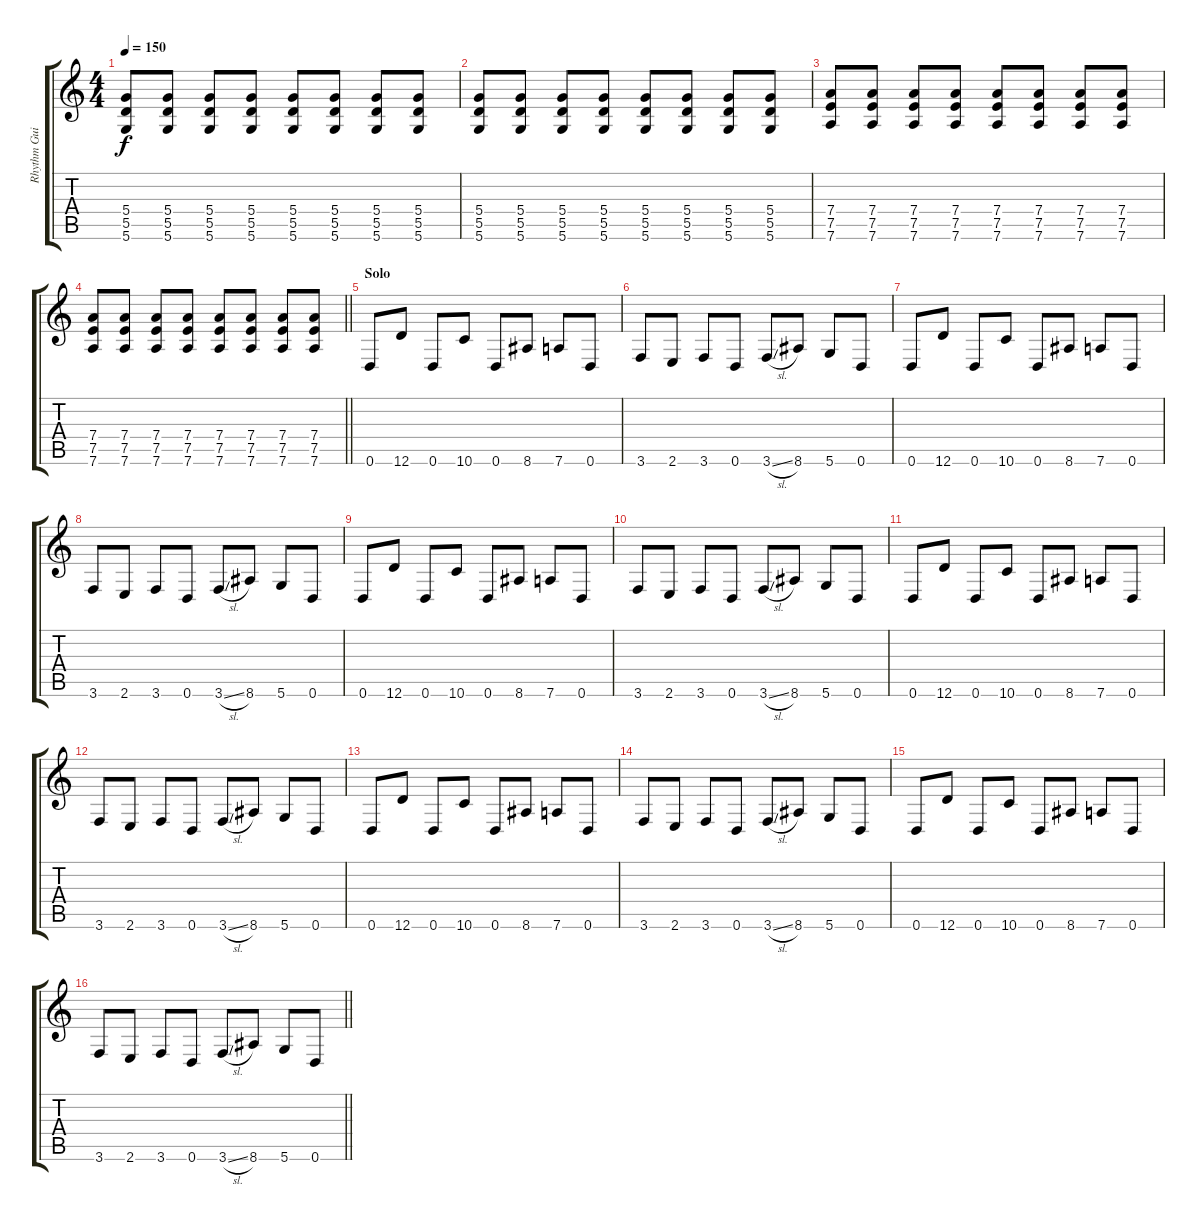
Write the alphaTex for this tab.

\track ("Rhythm Guitar" "Rhythm Gui") {instrument overdrivenguitar}
\staff {score tabs}
\tuning (E4 B3 G3 D3 A2 D2) {hide}
\ts (4 4)
\tempo 150
\clef g2
\ks c
(5.4 5.5 5.6).8{dy f} (5.4 5.5 5.6).8 (5.4 5.5 5.6).8 (5.4 5.5 5.6).8 (5.4 5.5 5.6).8 (5.4 5.5 5.6).8 (5.4 5.5 5.6).8 (5.4 5.5 5.6).8 |
(5.4 5.5 5.6).8 (5.4 5.5 5.6).8 (5.4 5.5 5.6).8 (5.4 5.5 5.6).8 (5.4 5.5 5.6).8 (5.4 5.5 5.6).8 (5.4 5.5 5.6).8 (5.4 5.5 5.6).8 |
(7.4 7.5 7.6).8 (7.4 7.5 7.6).8 (7.4 7.5 7.6).8 (7.4 7.5 7.6).8 (7.4 7.5 7.6).8 (7.4 7.5 7.6).8 (7.4 7.5 7.6).8 (7.4 7.5 7.6).8 |
\barLineRight lightlight
(7.4 7.5 7.6).8 (7.4 7.5 7.6).8 (7.4 7.5 7.6).8 (7.4 7.5 7.6).8 (7.4 7.5 7.6).8 (7.4 7.5 7.6).8 (7.4 7.5 7.6).8 (7.4 7.5 7.6).8 |
\section ("" "Solo")
0.6.8 12.6.8 0.6.8 10.6.8 0.6.8 8.6.8 7.6.8 0.6.8 |
3.6.8 2.6.8 3.6.8 0.6.8 3.6{sl}.8 8.6.8 5.6.8 0.6.8 |
0.6.8 12.6.8 0.6.8 10.6.8 0.6.8 8.6.8 7.6.8 0.6.8 |
3.6.8 2.6.8 3.6.8 0.6.8 3.6{sl}.8 8.6.8 5.6.8 0.6.8 |
0.6.8 12.6.8 0.6.8 10.6.8 0.6.8 8.6.8 7.6.8 0.6.8 |
3.6.8 2.6.8 3.6.8 0.6.8 3.6{sl}.8 8.6.8 5.6.8 0.6.8 |
0.6.8 12.6.8 0.6.8 10.6.8 0.6.8 8.6.8 7.6.8 0.6.8 |
3.6.8 2.6.8 3.6.8 0.6.8 3.6{sl}.8 8.6.8 5.6.8 0.6.8 |
0.6.8 12.6.8 0.6.8 10.6.8 0.6.8 8.6.8 7.6.8 0.6.8 |
3.6.8 2.6.8 3.6.8 0.6.8 3.6{sl}.8 8.6.8 5.6.8 0.6.8 |
0.6.8 12.6.8 0.6.8 10.6.8 0.6.8 8.6.8 7.6.8 0.6.8 |
\barLineRight lightlight
3.6.8 2.6.8 3.6.8 0.6.8 3.6{sl}.8 8.6.8 5.6.8 0.6.8
